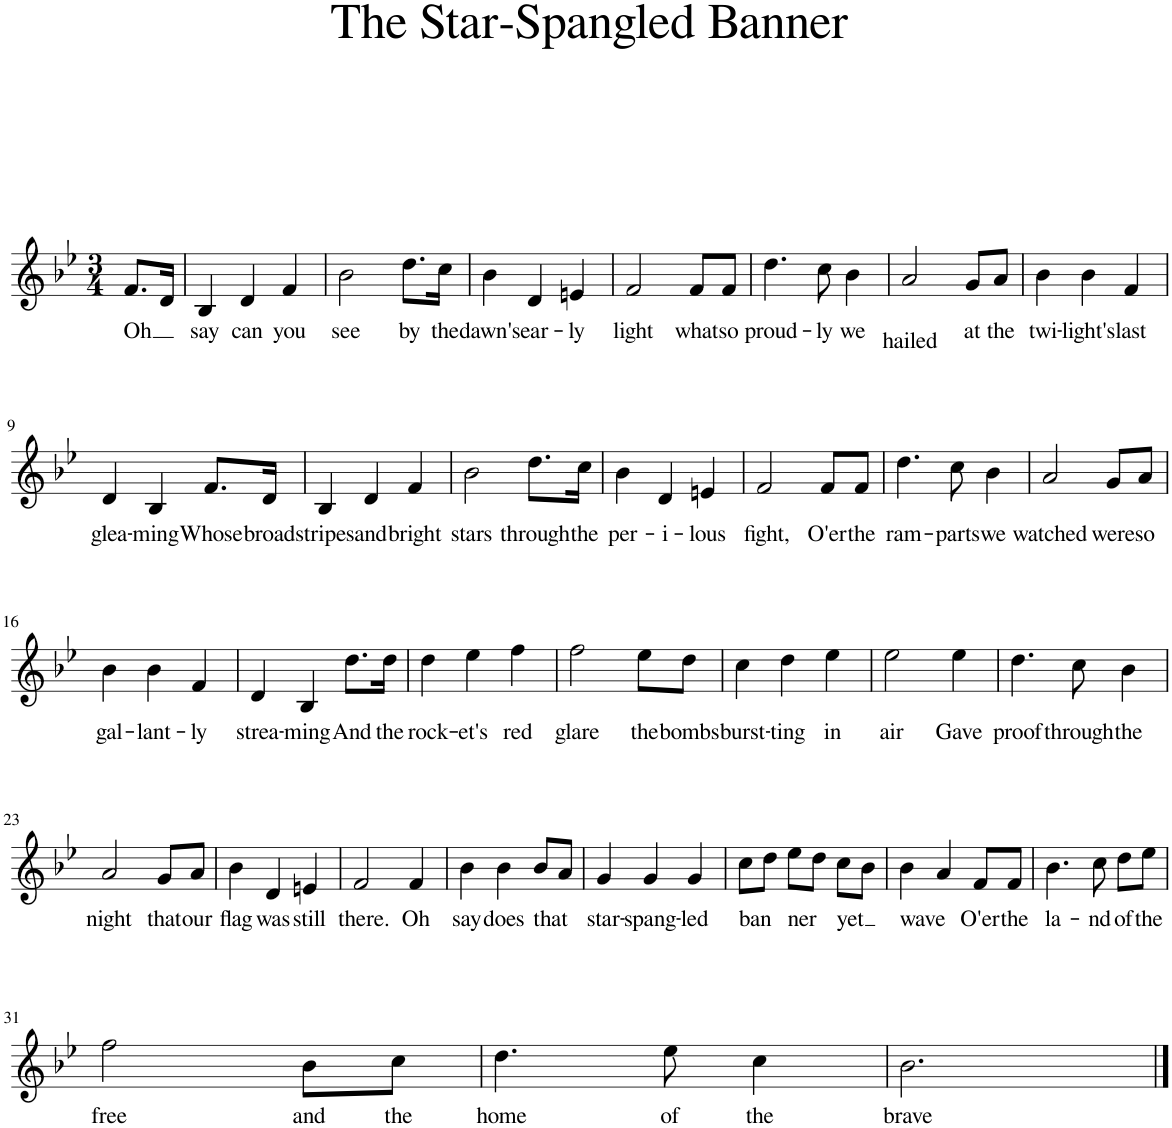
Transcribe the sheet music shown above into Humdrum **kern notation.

**kern	**text
*part1	*part1
*staff1	*staff1
*I"Soprano	*
*I'S.	*
*clefG2	*
*k[b-e-]	*
*M3/4	*
=1	=1
!	!LO:LY:b
8.f/L	Oh
16d/Jk	.
=2	=2
!	!LO:LY:b
4B-/	say
!	!LO:LY:b
4d/	can
!	!LO:LY:b
4f/	you
=3	=3
!	!LO:LY:b
2b-\	see
!	!LO:LY:b
8.dd\L	by
!	!LO:LY:b
16cc\Jk	the
=4	=4
!	!LO:LY:b
4b-\	dawn's
!	!LO:LY:b
4d/	ear-
!	!LO:LY:b
4en/	-ly
=5	=5
!	!LO:LY:b
2f/	light
!	!LO:LY:b
8f/L	what
!	!LO:LY:b
8f/J	so
=6	=6
!	!LO:LY:b
4.dd\	proud-
!	!LO:LY:b
8cc\	-ly
!	!LO:LY:b
4b-\	we
=7	=7
!	!LO:LY:b
2a/	hailed
!	!LO:LY:b
8g/L	at
!	!LO:LY:b
8a/J	the
=8	=8
!	!LO:LY:b
4b-\	twi-
!	!LO:LY:b
4b-\	-light's
!	!LO:LY:b
4f/	last
!!LO:LB:g=z
=9	=9
!	!LO:LY:b
4d/	glea-
!	!LO:LY:b
4B-/	-ming
!	!LO:LY:b
8.f/L	Whose
!	!LO:LY:b
16d/Jk	broad
=10	=10
!	!LO:LY:b
4B-/	stripes
!	!LO:LY:b
4d/	and
!	!LO:LY:b
4f/	bright
=11	=11
!	!LO:LY:b
2b-\	stars
!	!LO:LY:b
8.dd\L	through
!	!LO:LY:b
16cc\Jk	the
=12	=12
!	!LO:LY:b
4b-\	per-
!	!LO:LY:b
4d/	-i-
!	!LO:LY:b
4en/	-lous
=13	=13
!	!LO:LY:b
2f/	fight,
!	!LO:LY:b
8f/L	O'er
!	!LO:LY:b
8f/J	the
=14	=14
!	!LO:LY:b
4.dd\	ram-
!	!LO:LY:b
8cc\	-parts
!	!LO:LY:b
4b-\	we
=15	=15
!	!LO:LY:b
2a/	watched
!	!LO:LY:b
8g/L	were
!	!LO:LY:b
8a/J	so
!!LO:LB:g=z
=16	=16
!	!LO:LY:b
4b-\	gal-
!	!LO:LY:b
4b-\	-lant-
!	!LO:LY:b
4f/	-ly
=17	=17
!	!LO:LY:b
4d/	strea-
!	!LO:LY:b
4B-/	-ming
!	!LO:LY:b
8.dd\L	And
!	!LO:LY:b
16dd\Jk	the
=18	=18
!	!LO:LY:b
4dd\	rock-
!	!LO:LY:b
4ee-\	-et's
!	!LO:LY:b
4ff\	red
=19	=19
!	!LO:LY:b
2ff\	glare
!	!LO:LY:b
8ee-\L	the
!	!LO:LY:b
8dd\J	bombs
=20	=20
!	!LO:LY:b
4cc\	burst-
!	!LO:LY:b
4dd\	-ting
!	!LO:LY:b
4ee-\	in
=21	=21
!	!LO:LY:b
2ee-\	air
!	!LO:LY:b
4ee-\	Gave
=22	=22
!	!LO:LY:b
4.dd\	proof
!	!LO:LY:b
8cc\	through
!	!LO:LY:b
4b-\	the
!!LO:LB:g=z
=23	=23
!	!LO:LY:b
2a/	night
!	!LO:LY:b
8g/L	that
!	!LO:LY:b
8a/J	our
=24	=24
!	!LO:LY:b
4b-\	flag
!	!LO:LY:b
4d/	was
!	!LO:LY:b
4en/	still
=25	=25
!	!LO:LY:b
2f/	there.
!	!LO:LY:b
4f/	Oh
=26	=26
!	!LO:LY:b
4b-\	say
!	!LO:LY:b
4b-\	does
!	!LO:LY:b
8b-/L	that
8a/J	.
=27	=27
!	!LO:LY:b
4g/	star-
!	!LO:LY:b
4g/	-spang-
!	!LO:LY:b
4g/	-led
=28	=28
!	!LO:LY:b
8cc\L	ban
8dd\J	.
!	!LO:LY:b
8ee-\L	ner
8dd\J	.
!	!LO:LY:b
8cc\L	yet
8b-\J	.
=29	=29
!	!LO:LY:b
4b-\	wave
4a/	.
!	!LO:LY:b
8f/L	O'er
!	!LO:LY:b
8f/J	the
=30	=30
!	!LO:LY:b
4.b-\	la-
!	!LO:LY:b
8cc\	-nd
!	!LO:LY:b
8dd\L	of
!	!LO:LY:b
8ee-\J	the
!!LO:LB:g=z
=31	=31
!	!LO:LY:b
2ff\	free
!	!LO:LY:b
8b-\L	and
!	!LO:LY:b
8cc\J	the
=32	=32
!	!LO:LY:b
4.dd\	home
!	!LO:LY:b
8ee-\	of
!	!LO:LY:b
4cc\	the
=33	=33
!	!LO:LY:b
2.b-\	brave
==	==
*-	*-
